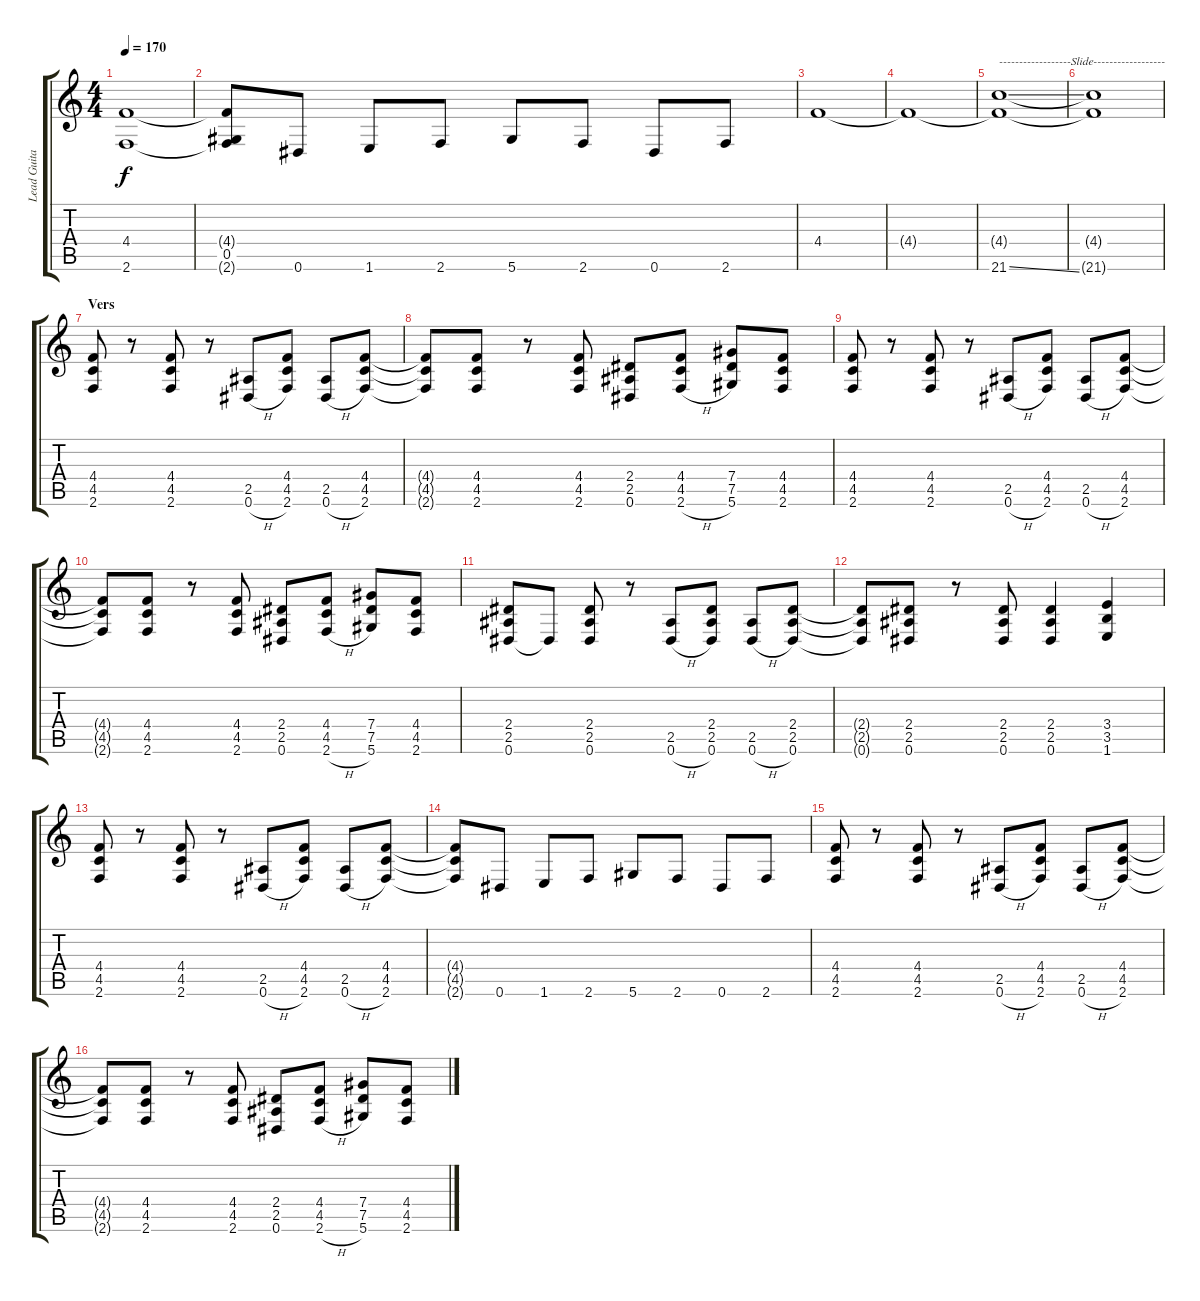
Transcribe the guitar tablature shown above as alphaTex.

\track ("Lead Guitar" "Lead Guita") {instrument distortionguitar}
\staff {score tabs}
\tuning (Eb4 Bb3 Gb3 Db3 Ab2 Eb2) {hide}
\ts (4 4)
\tempo 170
\clef g2
\ks c
(4.4 2.6).1{dy f} |
(4.4{t} 0.5 2.6{t}).8 0.6.8 1.6.8 2.6.8 5.6.8 2.6.8 0.6.8 2.6.8 |
4.4.1 |
4.4{t}.1 |
(4.4{t} 21.6{ss}).1{txt "------------------Slide------------------"} |
(4.4{t} 21.6{t}).1 |
\section ("" "Vers")
(4.4 4.5 2.6).8 r.8 (4.4 4.5 2.6).8 r.8 (2.5 0.6{h}).8 (4.4 4.5 2.6).8 (2.5 0.6{h}).8 (4.4 4.5 2.6).8 |
(4.4{t} 4.5{t} 2.6{t}).8 (4.4 4.5 2.6).8 r.8 (4.4 4.5 2.6).8 (2.4 2.5 0.6).8 (4.4 4.5 2.6{h}).8 (7.4 7.5 5.6).8 (4.4 4.5 2.6).8 |
(4.4 4.5 2.6).8 r.8 (4.4 4.5 2.6).8 r.8 (2.5 0.6{h}).8 (4.4 4.5 2.6).8 (2.5 0.6{h}).8 (4.4 4.5 2.6).8 |
(4.4{t} 4.5{t} 2.6{t}).8 (4.4 4.5 2.6).8 r.8 (4.4 4.5 2.6).8 (2.4 2.5 0.6).8 (4.4 4.5 2.6{h}).8 (7.4 7.5 5.6).8 (4.4 4.5 2.6).8 |
(2.4 2.5 0.6).8 0.6{t}.8 (2.4 2.5 0.6).8 r.8 (2.5 0.6{h}).8 (2.4 2.5 0.6).8 (2.5 0.6{h}).8 (2.4 2.5 0.6).8 |
(2.4{t} 2.5{t} 0.6{t}).8 (2.4 2.5 0.6).8 r.8 (2.4 2.5 0.6).8 (2.4 2.5 0.6).4 (3.4 3.5 1.6).4 |
(4.4 4.5 2.6).8 r.8 (4.4 4.5 2.6).8 r.8 (2.5 0.6{h}).8 (4.4 4.5 2.6).8 (2.5 0.6{h}).8 (4.4 4.5 2.6).8 |
(4.4{t} 4.5{t} 2.6{t}).8 0.6.8 1.6.8 2.6.8 5.6.8 2.6.8 0.6.8 2.6.8 |
(4.4 4.5 2.6).8 r.8 (4.4 4.5 2.6).8 r.8 (2.5 0.6{h}).8 (4.4 4.5 2.6).8 (2.5 0.6{h}).8 (4.4 4.5 2.6).8 |
(4.4{t} 4.5{t} 2.6{t}).8 (4.4 4.5 2.6).8 r.8 (4.4 4.5 2.6).8 (2.4 2.5 0.6).8 (4.4 4.5 2.6{h}).8 (7.4 7.5 5.6).8 (4.4 4.5 2.6).8
